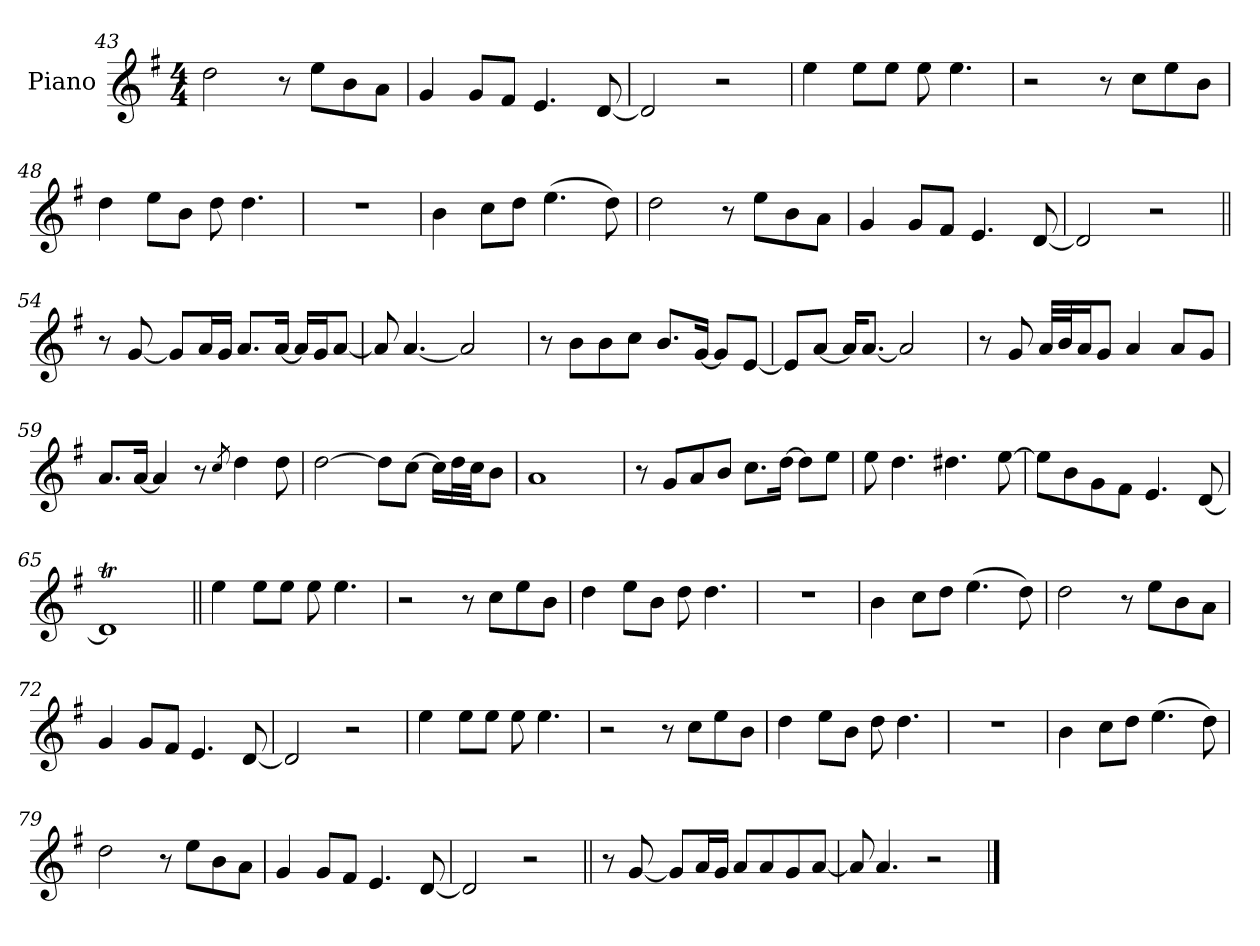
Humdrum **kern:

**kern
*part1
*staff1
*I"Piano
*I'Pno.
*clefG2
*k[f#]
*M4/4
=43
2dd
8r
8eeL
8b
8aJ
=44
4g
8gL
8f#J
4.e
[8d
=45
2d]
2r
=46
4ee
8eeL
8eeJ
8ee
4.ee
=47
2r
8r
8ccL
8ee
8bJ
=48
4dd
8eeL
8bJ
8dd
4.dd
=49
1r
=50
4b
8ccL
8ddJ
(4.ee
8dd)
=51
2dd
8r
8eeL
8b
8aJ
=52
4g
8gL
8f#J
4.e
[8d
=53
2d]
2r
=54||
8r
[8g
8gL]
16aL
16gJJ
8.aL
[16aJk
16aLL]
16gJ
[8aJ
=55
8a]
[4.a
2a]
=56
8r
8bL
8b
8ccJ
8.bL
[16gJk
8gL]
[8eJ
=57
8eL]
[8aJ
16aKL]
[8.aJ
2a]
=58
8r
8g
32aLLL
32bJ
16aJ
8gJ
4a
8aL
8gJ
=59
8.aL
[16aJk
4a]
8r
8qcc
4dd
8dd
=60
[2dd
8ddL]
[8ccJ
16ccLL]
32ddL
32ccJJ
8bJ
=61
1a
=62
8r
8gL
8a
8bJ
8.ccL
[16ddJk
8ddL]
8eeJ
=63
8ee
4.dd
4.dd#X
[8ee
=64
8eeL]
8b
8g
8f#J
4.e
[8d
=65
1dT]
=66||
4ee
8eeL
8eeJ
8ee
4.ee
=67
2r
8r
8ccL
8ee
8bJ
=68
4dd
8eeL
8bJ
8dd
4.dd
=69
1r
=70
4b
8ccL
8ddJ
(4.ee
8dd)
=71
2dd
8r
8eeL
8b
8aJ
=72
4g
8gL
8f#J
4.e
[8d
=73
2d]
2r
=74
4ee
8eeL
8eeJ
8ee
4.ee
=75
2r
8r
8ccL
8ee
8bJ
=76
4dd
8eeL
8bJ
8dd
4.dd
=77
1r
=78
4b
8ccL
8ddJ
(4.ee
8dd)
=79
2dd
8r
8eeL
8b
8aJ
=80
4g
8gL
8f#J
4.e
[8d
=81
2d]
2r
=82||
8r
[8g
8gL]
16aL
16gJJ
8aL
8a
8g
[8aJ
=83
8a]
4.a
2r
==
*-
